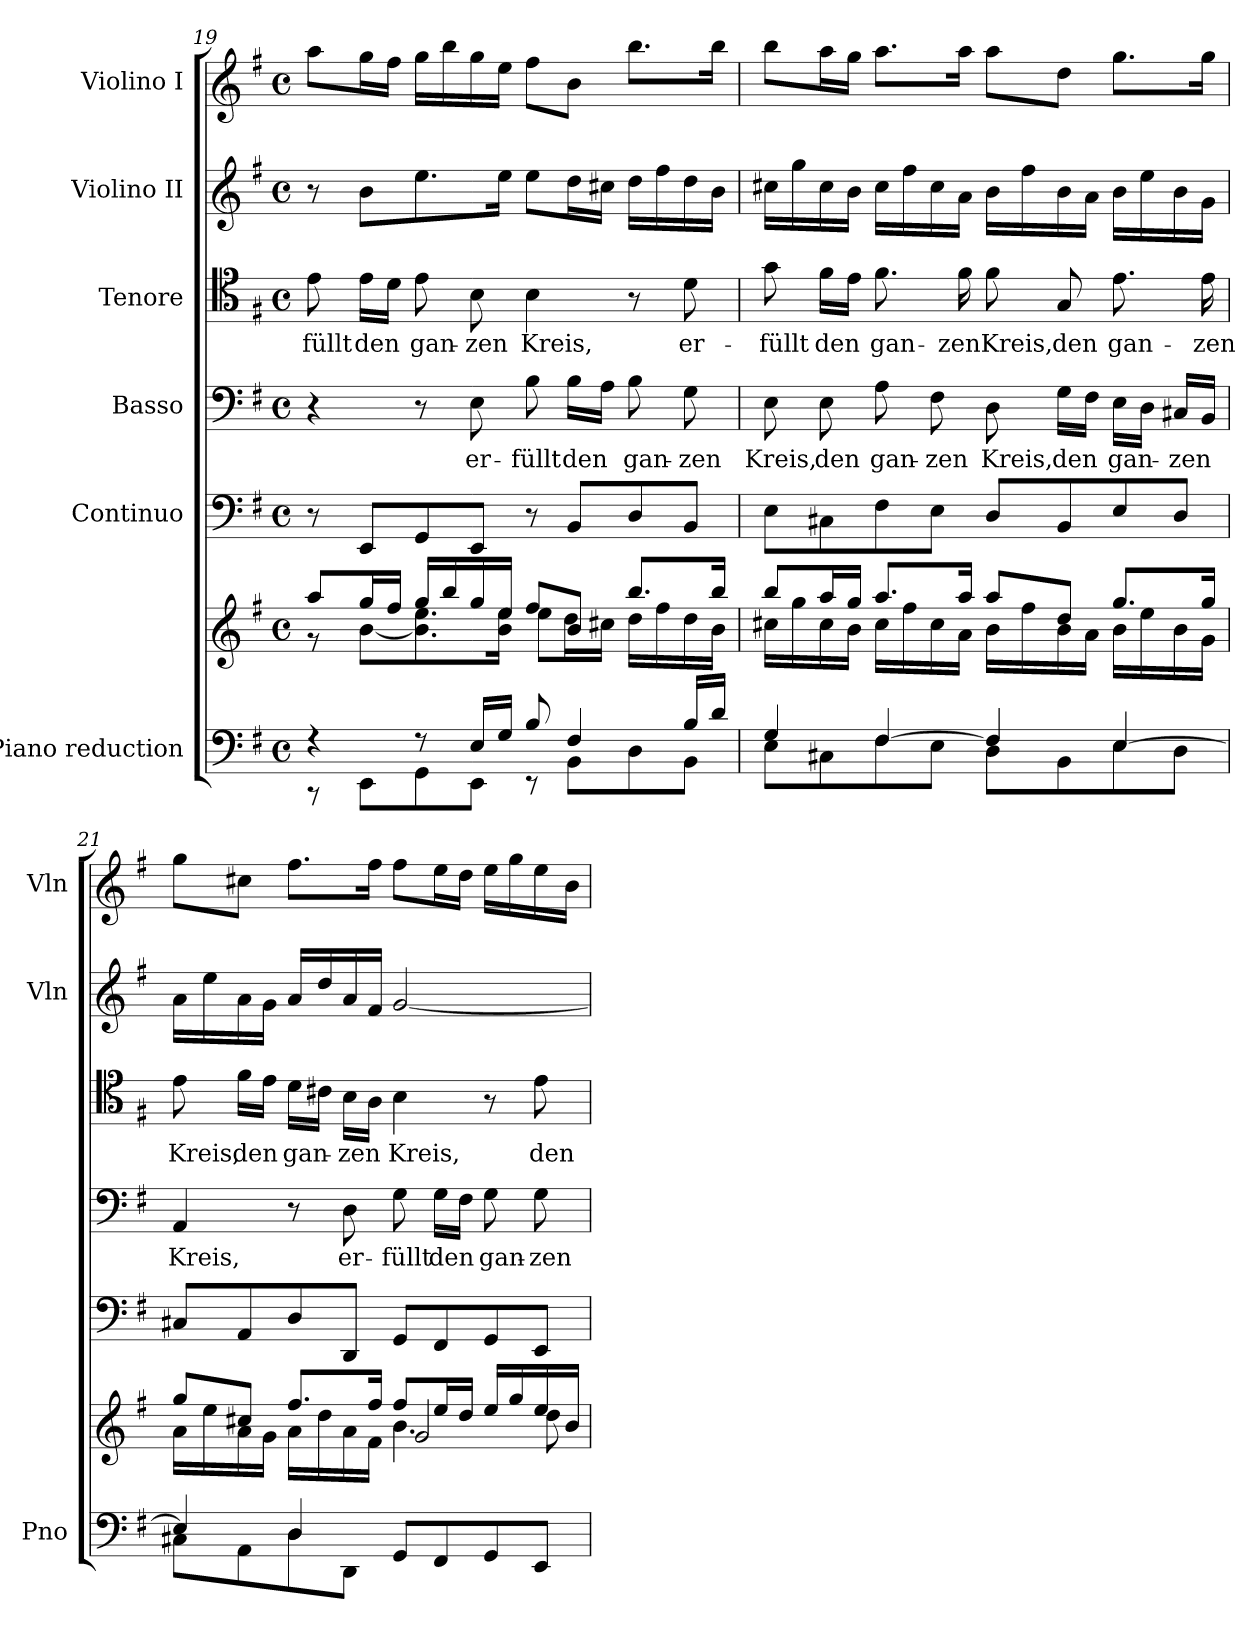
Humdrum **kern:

**kern	**kern	**kern	**kern	**text	**kern	**text	**kern	**dynam	**kern
*part6	*part6	*part5	*part4	*part4	*part3	*part3	*part2	*part2	*part1
*staff7	*staff6	*staff5	*staff4	*staff4	*staff3	*staff3	*staff2	*staff2	*staff1
*I"Piano reduction	*	*I"Continuo	*I"Basso	*	*I"Tenore	*	*I"Violino II	*	*I"Violino I
*I'Pno	*	*	*	*	*	*	*I'Vln	*	*I'Vln
*clefF4	*clefG2	*clefF4	*clefF4	*	*clefC4	*	*clefG2	*	*clefG2
*k[f#]	*k[f#]	*k[f#]	*k[f#]	*	*k[f#]	*	*k[f#]	*	*k[f#]
*M4/4	*M4/4	*M4/4	*M4/4	*	*M4/4	*	*M4/4	*	*M4/4
*met(c)	*met(c)	*met(c)	*met(c)	*	*met(c)	*	*met(c)	*	*met(c)
=19	=19	=19	=19	=19	=19	=19	=19	=19	=19
*^	*^	*	*	*	*	*	*	*	*
!	!	!	!	!	!	!	!	!LO:LY:b	!	!	!
4r	8r	8aa/L	8r	8r	4r	.	8e\	-füllt	8r	.	8aa\L
!	!	!	!	!	!	!	!	!LO:LY:b	!	!LO:DY:b	!
.	8EE\L	16gg/L	[8b\L	8EE/L	.	.	16e\LL	den	8b\L	other-dynamics	16gg\L
.	.	16ff#/JJ	.	.	.	.	16d\JJ	.	.	.	16ff#\JJ
!	!	!	!	!	!	!	!	!LO:LY:b	!	!	!
8r	8GG\	16gg/LL	8.b\] 8.ee\	8GG/	8r	.	8e\	gan-	8.ee\	.	16gg\LL
.	.	16bb/	.	.	.	.	.	.	.	.	16bb\
!	!	!	!	!	!	!LO:LY:b	!	!LO:LY:b	!	!	!
16E/LL	8EE\J	16gg/	.	8EE/J	8E\	er-	8B\	-zen	.	.	16gg\
16G/JJ	.	16ee/JJ	16b\ 16ee\Jk	.	.	.	.	.	16ee\Jk	.	16ee\JJ
!	!	!	!	!	!	!LO:LY:b	!	!LO:LY:b	!	!	!
8B/	8r	8ff#/L	8ee\L	8r	8B\	-füllt	4B\	Kreis,	8ee\L	.	8ff#\L
!	!	!	!	!	!	!LO:LY:b	!	!	!	!	!
4F#/	8BB\L	8b/J	16dd\L	8BB/L	16B\LL	den	.	.	16dd\L	.	8b\J
.	.	.	16cc#X\JJ	.	16A\JJ	.	.	.	16cc#X\JJ	.	.
!	!	!	!	!	!	!LO:LY:b	!	!	!	!	!
.	8D\	8.bb/L	16dd\LL	8D/	8B\	gan-	8r	.	16dd\LL	.	8.bb\L
.	.	.	16ff#\	.	.	.	.	.	16ff#\	.	.
!	!	!	!	!	!	!LO:LY:b	!	!LO:LY:b	!	!	!
16B/LL	8BB\J	.	16dd\	8BB/J	8G\	-zen	8d\	er-	16dd\	.	.
16d/JJ	.	16bb/Jk	16b\JJ	.	.	.	.	.	16b\JJ	.	16bb\Jk
=20	=20	=20	=20	=20	=20	=20	=20	=20	=20	=20	=20
!	!	!	!	!	!	!LO:LY:b	!	!LO:LY:b	!	!	!
4G/	8E\L	8bb/L	16cc#X\LL	8E\L	8E\	Kreis,	8g\	-füllt	16cc#X\LL	.	8bb\L
.	.	.	16gg\	.	.	.	.	.	16gg\	.	.
!	!	!	!	!	!	!LO:LY:b	!	!LO:LY:b	!	!	!
.	8C#X\	16aa/L	16cc#\	8C#X\	8E\	den	16f#\LL	den	16cc#\	.	16aa\L
.	.	16gg/JJ	16b\JJ	.	.	.	16e\JJ	.	16b\JJ	.	16gg\JJ
!	!	!	!	!	!	!LO:LY:b	!	!LO:LY:b	!	!	!
[4F#/	8F#\	8.aa/L	16cc#\LL	8F#\	8A\	gan-	8.f#\	gan-	16cc#\LL	.	8.aa\L
.	.	.	16ff#\	.	.	.	.	.	16ff#\	.	.
!	!	!	!	!	!	!LO:LY:b	!	!	!	!	!
.	8E\J	.	16cc#\	8E\J	8F#\	-zen	.	.	16cc#\	.	.
!	!	!	!	!	!	!	!	!LO:LY:b	!	!	!
.	.	16aa/Jk	16a\JJ	.	.	.	16f#\	-zen	16a\JJ	.	16aa\Jk
!	!	!	!	!	!	!LO:LY:b	!	!LO:LY:b	!	!	!
4F#/]	8D\L	8aa/L	16b\LL	8D/L	8D\	Kreis,	8f#\	Kreis,	16b\LL	.	8aa\L
.	.	.	16ff#\	.	.	.	.	.	16ff#\	.	.
!	!	!	!	!	!	!LO:LY:b	!	!LO:LY:b	!	!	!
.	8BB\	8dd/J	16b\	8BB/	16G\LL	den	8G/	den	16b\	.	8dd\J
.	.	.	16a\JJ	.	16F#\JJ	.	.	.	16a\JJ	.	.
!	!	!	!	!	!	!LO:LY:b	!	!LO:LY:b	!	!	!
[4E/	8E\	8.gg/L	16b\LL	8E/	16E\LL	gan-	8.e\	gan-	16b\LL	.	8.gg\L
.	.	.	16ee\	.	16D\JJ	.	.	.	16ee\	.	.
!	!	!	!	!	!	!LO:LY:b	!	!	!	!	!
.	8D\J	.	16b\	8D/J	16C#X/LL	-zen	.	.	16b\	.	.
!	!	!	!	!	!	!	!	!LO:LY:b	!	!	!
.	.	16gg/Jk	16g\JJ	.	16BB/JJ	.	16e\	-zen	16g\JJ	.	16gg\Jk
!!LO:LB:g=z
=21	=21	=21	=21	=21	=21	=21	=21	=21	=21	=21	=21
*	*	*	*^	*	*	*	*	*	*	*	*
!	!	!	!	!	!	!	!LO:LY:b	!	!LO:LY:b	!	!	!
4E/]	8C#X\L	8gg/L	16a\LL	2ryy	8C#X/L	4AA/	Kreis,	8e\	Kreis,	16a\LL	.	8gg\L
.	.	.	16ee\	.	.	.	.	.	.	16ee\	.	.
!	!	!	!	!	!	!	!	!	!LO:LY:b	!	!	!
.	8AA\	8cc#X/J	16a\	.	8AA/	.	.	16f#\LL	den	16a\	.	8cc#X\J
.	.	.	16g\JJ	.	.	.	.	16e\JJ	.	16g\JJ	.	.
!	!	!	!	!	!	!	!	!	!LO:LY:b	!	!	!
4D/	8D\	8.ff#/L	16a\LL	.	8D/	8r	.	16d\LL	gan-	16a/LL	.	8.ff#\L
.	.	.	16dd\	.	.	.	.	16c#X\JJ	.	16dd/	.	.
!	!	!	!	!	!	!	!LO:LY:b	!	!LO:LY:b	!	!	!
.	8DD\J	.	16a\	.	8DD/J	8D\	er-	16B\LL	-zen	16a/	.	.
.	.	16ff#/Jk	16f#\JJ	.	.	.	.	16A\JJ	.	16f#/JJ	.	16ff#\Jk
!	!	!	!	!	!	!	!LO:LY:b	!	!LO:LY:b	!	!	!
2ryy	8GG/L	8ff#/L	4.b\	2g/	8GG/L	8G\	-füllt	4B\	Kreis,	[2g/	.	8ff#\L
!	!	!	!	!	!	!	!LO:LY:b	!	!	!	!	!
.	8FF#/	16ee/L	.	.	8FF#/	16G\LL	den	.	.	.	.	16ee\L
.	.	16dd/JJ	.	.	.	16F#\JJ	.	.	.	.	.	16dd\JJ
!	!	!	!	!	!	!	!LO:LY:b	!	!	!	!	!
.	8GG/	16ee/LL	.	.	8GG/	8G\	gan-	8r	.	.	.	16ee\LL
.	.	16gg/	.	.	.	.	.	.	.	.	.	16gg\
!	!	!	!	!	!	!	!LO:LY:b	!	!LO:LY:b	!	!	!
.	8EE/J	16ee/	8dd\	.	8EE/J	8G\	-zen	8e\	den	.	.	16ee\
.	.	16b/JJ	.	.	.	.	.	.	.	.	.	16b\JJ
*v	*v	*	*	*	*	*	*	*	*	*	*	*
*	*v	*v	*v	*	*	*	*	*	*	*	*
=	=	=	=	=	=	=	=	=	=
*-	*-	*-	*-	*-	*-	*-	*-	*-	*-
